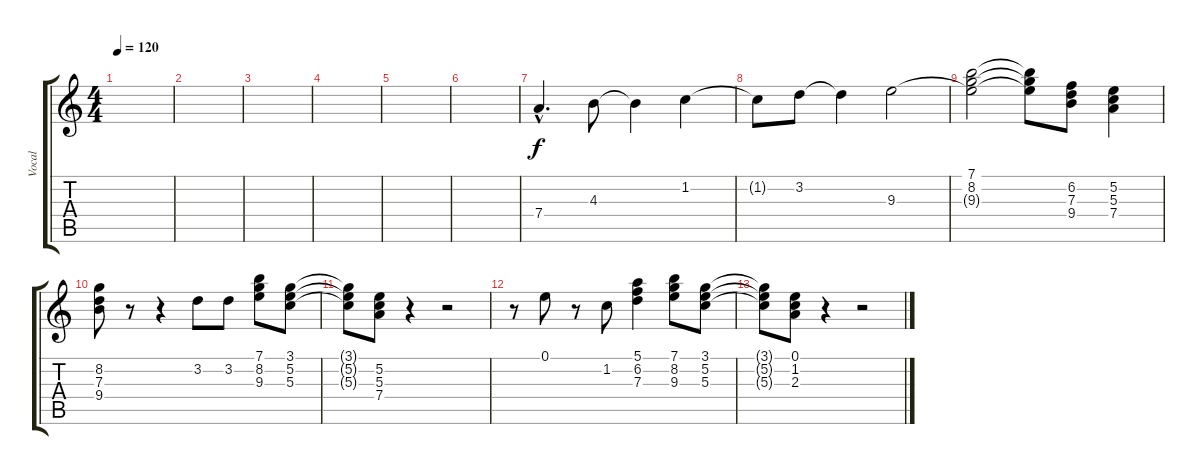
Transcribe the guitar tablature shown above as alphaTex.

\track ("Vocal" "Vocal") {instrument electricguitarclean}
\staff {score tabs}
\tuning (E4 B3 G3 D3 A2 E2) {hide}
\ts (4 4)
\tempo 120
\clef g2
\ks aminor
|
|
|
|
|
|
7.4{hac}.4{d} 4.3.8 4.3{t}.4 1.2.4 |
1.2{t}.8 3.2.8 3.2{t}.4 9.3.2 |
(7.1 8.2 9.3{t}).2 (7.1{t} 8.2{t} 9.3{t}).8 (6.2 7.3 9.4).8 (5.2 5.3 7.4).4 |
(8.2 7.3 9.4).8 r.8 r.4 3.2.8 3.2.8 (7.1 8.2 9.3).8 (3.1 5.2 5.3).8 |
(3.1{t} 5.2{t} 5.3{t}).8 (5.2 5.3 7.4).8 r.4 r.2 |
r.8 0.1.8 r.8 1.2.8 (5.1 6.2 7.3).4 (7.1 8.2 9.3).8 (3.1 5.2 5.3).8 |
(3.1{t} 5.2{t} 5.3{t}).8 (0.1 1.2 2.3).8 r.4 r.2
